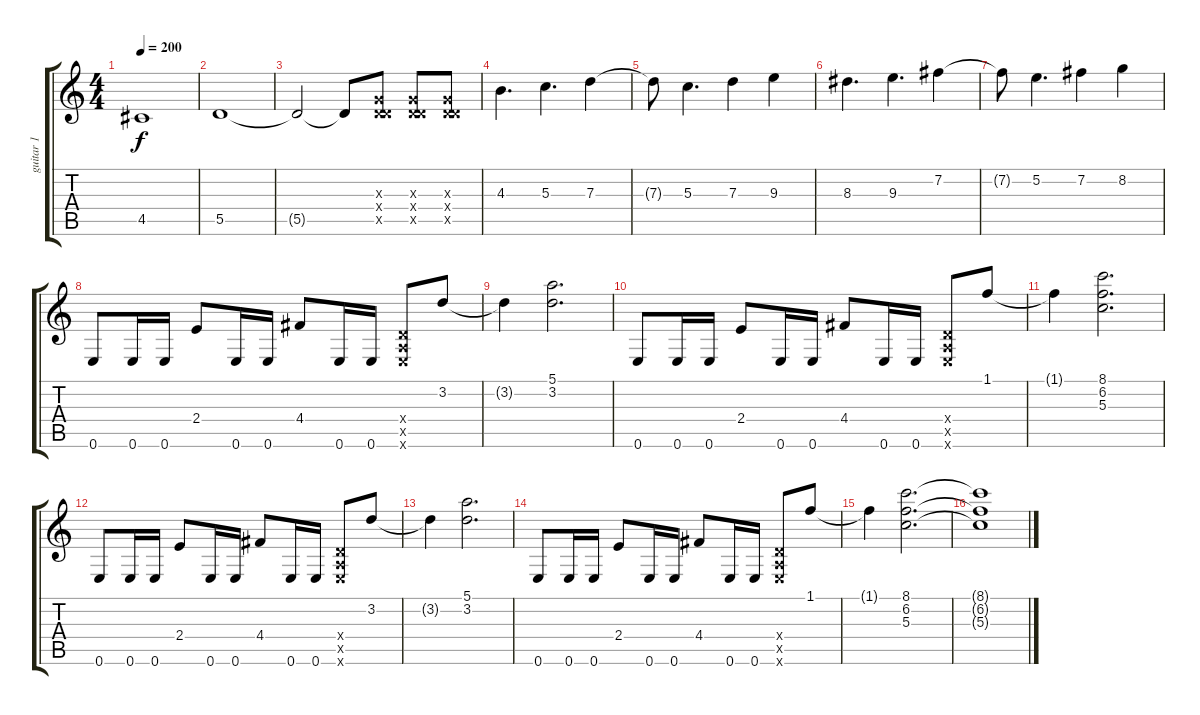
\track ("guitar 1" "guitar 1") {instrument overdrivenguitar}
\staff {score tabs}
\tuning (E4 B3 G3 D3 A2 E2) {hide}
\ts (4 4)
\tempo 200
\clef g2
\ks c
4.5{t}.1{dy f} |
5.5.1 |
5.5{t}.2 5.5{t}.8 (0.3{x} 0.4{x} 5.5{x}).8 (0.3{x} 0.4{x} 5.5{x}).8 (0.3{x} 0.4{x} 5.5{x}).8 |
4.3.4{d} 5.3.4{d} 7.3.4 |
7.3{t}.8 5.3.4{d} 7.3.4 9.3.4 |
8.3.4{d} 9.3.4{d} 7.2.4 |
7.2{t}.8 5.2.4{d} 7.2.4 8.2.4 |
0.6.8{instrument overdrivenguitar} 0.6.16 0.6.16 2.4.8 0.6.16 0.6.16 4.4.8 0.6.16 0.6.16 (0.4{x} 0.5{x} 0.6{x}).8 3.2.8 |
3.2{t}.4 (5.1 3.2).2{d} |
0.6.8 0.6.16 0.6.16 2.4.8 0.6.16 0.6.16 4.4.8 0.6.16 0.6.16 (0.4{x} 0.5{x} 0.6{x}).8 1.1.8 |
1.1{t}.4 (8.1 6.2 5.3).2{d} |
0.6.8{instrument overdrivenguitar} 0.6.16 0.6.16 2.4.8 0.6.16 0.6.16 4.4.8 0.6.16 0.6.16 (0.4{x} 0.5{x} 0.6{x}).8 3.2.8 |
3.2{t}.4 (5.1 3.2).2{d} |
0.6.8 0.6.16 0.6.16 2.4.8 0.6.16 0.6.16 4.4.8 0.6.16 0.6.16 (0.4{x} 0.5{x} 0.6{x}).8 1.1.8 |
1.1{t}.4 (8.1 6.2 5.3).2{d} |
(8.1{t} 6.2{t} 5.3{t}).1
